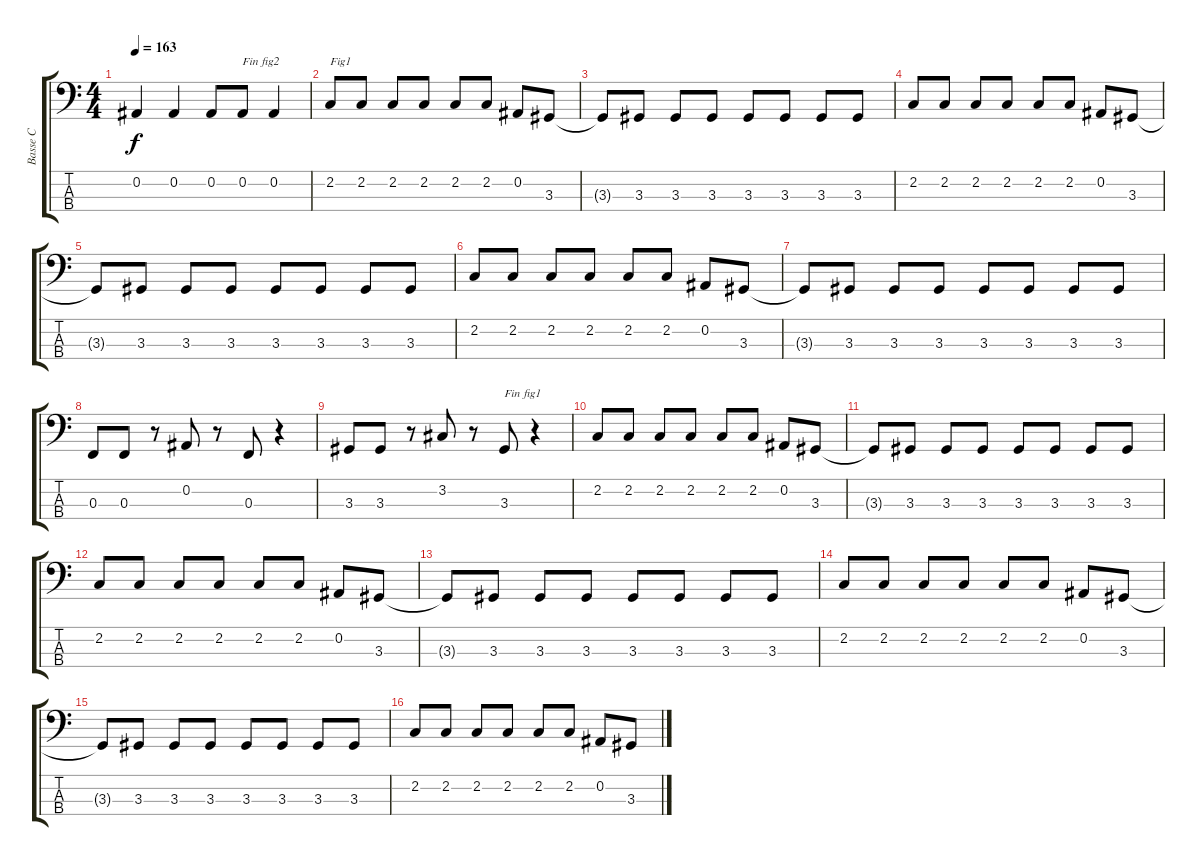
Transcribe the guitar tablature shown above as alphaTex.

\track ("Basse C" "Basse C") {instrument electricbassfinger}
\staff {score tabs}
\tuning (Eb2 Bb1 F1 C1) {hide}
\ts (4 4)
\tempo 163
\clef f4
\ks c
0.2.4{dy f} 0.2.4 0.2.8 0.2.8{txt "Fin fig2"} 0.2.4 |
2.2.8{txt "Fig1"} 2.2.8 2.2.8 2.2.8 2.2.8 2.2.8 0.2.8 3.3.8 |
3.3{t}.8 3.3.8 3.3.8 3.3.8 3.3.8 3.3.8 3.3.8 3.3.8 |
2.2.8 2.2.8 2.2.8 2.2.8 2.2.8 2.2.8 0.2.8 3.3.8 |
3.3{t}.8 3.3.8 3.3.8 3.3.8 3.3.8 3.3.8 3.3.8 3.3.8 |
2.2.8 2.2.8 2.2.8 2.2.8 2.2.8 2.2.8 0.2.8 3.3.8 |
3.3{t}.8 3.3.8 3.3.8 3.3.8 3.3.8 3.3.8 3.3.8 3.3.8 |
0.3.8 0.3.8 r.8 0.2.8 r.8 0.3.8 r.4 |
3.3.8 3.3.8 r.8 3.2.8 r.8 3.3.8{txt "Fin fig1"} r.4 |
2.2.8 2.2.8 2.2.8 2.2.8 2.2.8 2.2.8 0.2.8 3.3.8 |
3.3{t}.8 3.3.8 3.3.8 3.3.8 3.3.8 3.3.8 3.3.8 3.3.8 |
2.2.8 2.2.8 2.2.8 2.2.8 2.2.8 2.2.8 0.2.8 3.3.8 |
3.3{t}.8 3.3.8 3.3.8 3.3.8 3.3.8 3.3.8 3.3.8 3.3.8 |
2.2.8 2.2.8 2.2.8 2.2.8 2.2.8 2.2.8 0.2.8 3.3.8 |
3.3{t}.8 3.3.8 3.3.8 3.3.8 3.3.8 3.3.8 3.3.8 3.3.8 |
2.2.8 2.2.8 2.2.8 2.2.8 2.2.8 2.2.8 0.2.8 3.3.8
